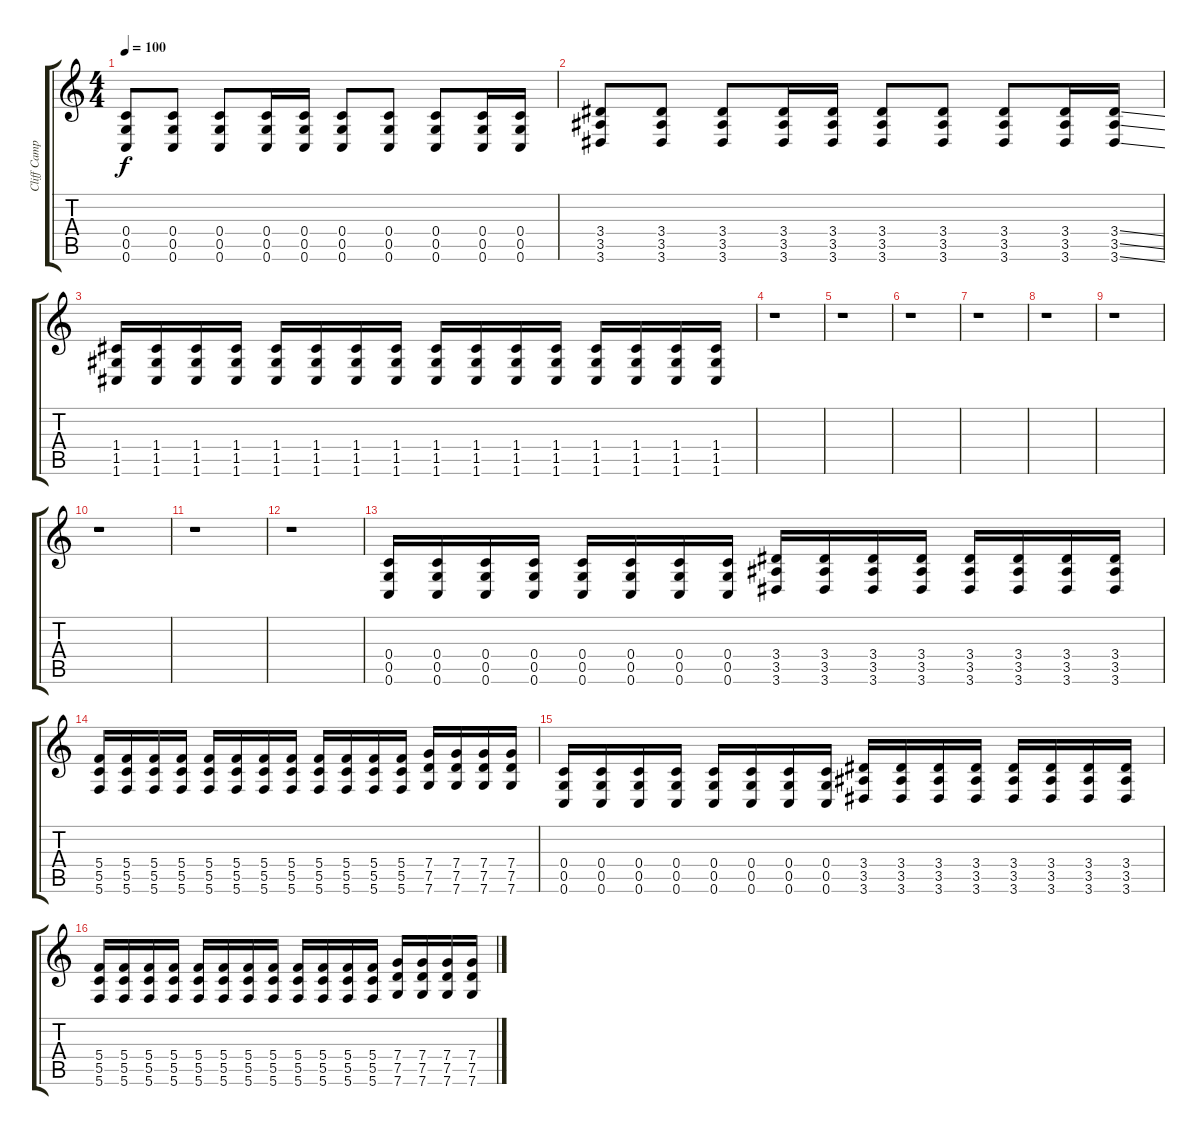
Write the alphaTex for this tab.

\track ("Cliff Campbell 1" "Cliff Camp") {instrument overdrivenguitar}
\staff {score tabs}
\tuning (D4 A3 F3 C3 G2 C2) {hide}
\ts (4 4)
\tempo 100
\clef g2
\ks c
(0.4 0.5 0.6).8{dy f} (0.4 0.5 0.6).8 (0.4 0.5 0.6).8 (0.4 0.5 0.6).16 (0.4 0.5 0.6).16 (0.4 0.5 0.6).8 (0.4 0.5 0.6).8 (0.4 0.5 0.6).8 (0.4 0.5 0.6).16 (0.4 0.5 0.6).16 |
(3.4 3.5 3.6).8 (3.4 3.5 3.6).8 (3.4 3.5 3.6).8 (3.4 3.5 3.6).16 (3.4 3.5 3.6).16 (3.4 3.5 3.6).8 (3.4 3.5 3.6).8 (3.4 3.5 3.6).8 (3.4 3.5 3.6).16 (3.4{ss} 3.5{ss} 3.6{ss}).16 |
(1.4 1.5 1.6).16 (1.4 1.5 1.6).16 (1.4 1.5 1.6).16 (1.4 1.5 1.6).16 (1.4 1.5 1.6).16 (1.4 1.5 1.6).16 (1.4 1.5 1.6).16 (1.4 1.5 1.6).16 (1.4 1.5 1.6).16 (1.4 1.5 1.6).16 (1.4 1.5 1.6).16 (1.4 1.5 1.6).16 (1.4 1.5 1.6).16 (1.4 1.5 1.6).16 (1.4 1.5 1.6).16 (1.4 1.5 1.6).16 |
r.1 |
r.1 |
r.1 |
r.1 |
r.1 |
r.1 |
r.1 |
r.1 |
r.1 |
(0.4 0.5 0.6).16 (0.4 0.5 0.6).16 (0.4 0.5 0.6).16 (0.4 0.5 0.6).16 (0.4 0.5 0.6).16 (0.4 0.5 0.6).16 (0.4 0.5 0.6).16 (0.4 0.5 0.6).16 (3.4 3.5 3.6).16 (3.4 3.5 3.6).16 (3.4 3.5 3.6).16 (3.4 3.5 3.6).16 (3.4 3.5 3.6).16 (3.4 3.5 3.6).16 (3.4 3.5 3.6).16 (3.4 3.5 3.6).16 |
(5.4 5.5 5.6).16 (5.4 5.5 5.6).16 (5.4 5.5 5.6).16 (5.4 5.5 5.6).16 (5.4 5.5 5.6).16 (5.4 5.5 5.6).16 (5.4 5.5 5.6).16 (5.4 5.5 5.6).16 (5.4 5.5 5.6).16 (5.4 5.5 5.6).16 (5.4 5.5 5.6).16 (5.4 5.5 5.6).16 (7.4 7.5 7.6).16 (7.4 7.5 7.6).16 (7.4 7.5 7.6).16 (7.4 7.5 7.6).16 |
(0.4 0.5 0.6).16 (0.4 0.5 0.6).16 (0.4 0.5 0.6).16 (0.4 0.5 0.6).16 (0.4 0.5 0.6).16 (0.4 0.5 0.6).16 (0.4 0.5 0.6).16 (0.4 0.5 0.6).16 (3.4 3.5 3.6).16 (3.4 3.5 3.6).16 (3.4 3.5 3.6).16 (3.4 3.5 3.6).16 (3.4 3.5 3.6).16 (3.4 3.5 3.6).16 (3.4 3.5 3.6).16 (3.4 3.5 3.6).16 |
(5.4 5.5 5.6).16 (5.4 5.5 5.6).16 (5.4 5.5 5.6).16 (5.4 5.5 5.6).16 (5.4 5.5 5.6).16 (5.4 5.5 5.6).16 (5.4 5.5 5.6).16 (5.4 5.5 5.6).16 (5.4 5.5 5.6).16 (5.4 5.5 5.6).16 (5.4 5.5 5.6).16 (5.4 5.5 5.6).16 (7.4 7.5 7.6).16 (7.4 7.5 7.6).16 (7.4 7.5 7.6).16 (7.4 7.5 7.6).16
